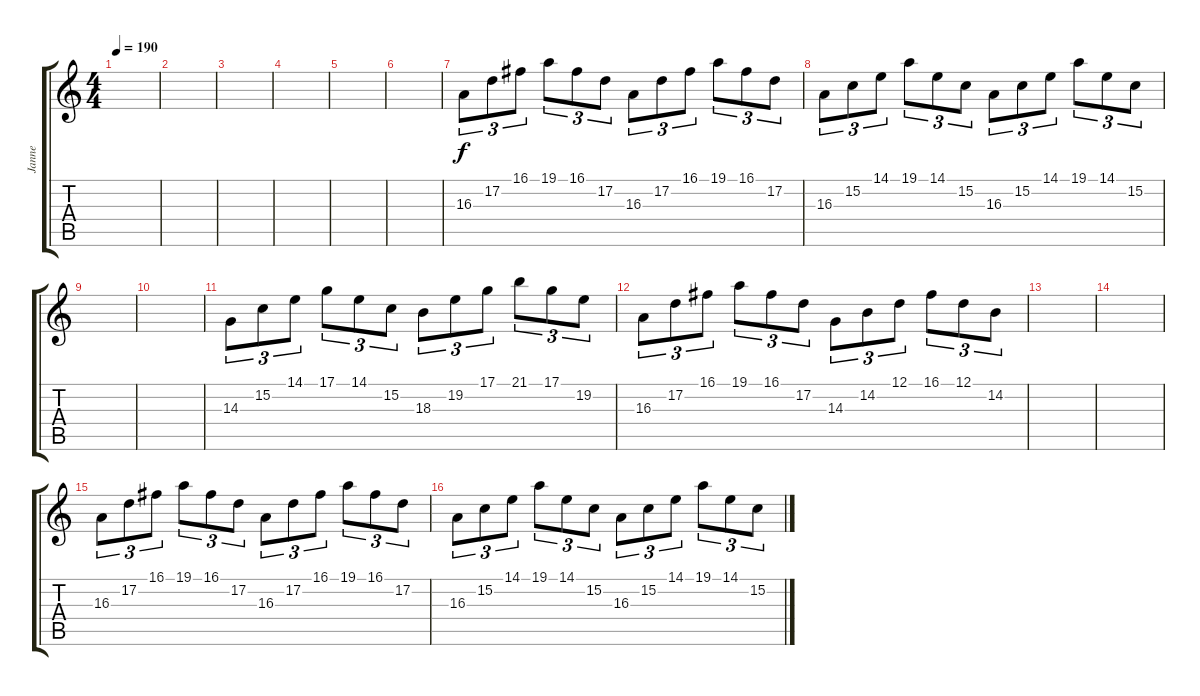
\track ("Janne" "Janne") {instrument pad1newage}
\staff {score tabs}
\tuning (D4 A3 F3 C3 G2 D2) {hide}
\ts (4 4)
\tempo 190
\clef g2
\ks c
|
|
|
|
|
|
16.3.8{tu (3 2) dy f} 17.2.8{tu (3 2)} 16.1.8{tu (3 2)} 19.1.8{tu (3 2)} 16.1.8{tu (3 2)} 17.2.8{tu (3 2)} 16.3.8{tu (3 2)} 17.2.8{tu (3 2)} 16.1.8{tu (3 2)} 19.1.8{tu (3 2)} 16.1.8{tu (3 2)} 17.2.8{tu (3 2)} |
16.3.8{tu (3 2)} 15.2.8{tu (3 2)} 14.1.8{tu (3 2)} 19.1.8{tu (3 2)} 14.1.8{tu (3 2)} 15.2.8{tu (3 2)} 16.3.8{tu (3 2)} 15.2.8{tu (3 2)} 14.1.8{tu (3 2)} 19.1.8{tu (3 2)} 14.1.8{tu (3 2)} 15.2.8{tu (3 2)} |
|
|
14.3.8{tu (3 2)} 15.2.8{tu (3 2)} 14.1.8{tu (3 2)} 17.1.8{tu (3 2)} 14.1.8{tu (3 2)} 15.2.8{tu (3 2)} 18.3.8{tu (3 2)} 19.2.8{tu (3 2)} 17.1.8{tu (3 2)} 21.1.8{tu (3 2)} 17.1.8{tu (3 2)} 19.2.8{tu (3 2)} |
16.3.8{tu (3 2)} 17.2.8{tu (3 2)} 16.1.8{tu (3 2)} 19.1.8{tu (3 2)} 16.1.8{tu (3 2)} 17.2.8{tu (3 2)} 14.3.8{tu (3 2)} 14.2.8{tu (3 2)} 12.1.8{tu (3 2)} 16.1.8{tu (3 2)} 12.1.8{tu (3 2)} 14.2.8{tu (3 2)} |
|
|
16.3.8{tu (3 2)} 17.2.8{tu (3 2)} 16.1.8{tu (3 2)} 19.1.8{tu (3 2)} 16.1.8{tu (3 2)} 17.2.8{tu (3 2)} 16.3.8{tu (3 2)} 17.2.8{tu (3 2)} 16.1.8{tu (3 2)} 19.1.8{tu (3 2)} 16.1.8{tu (3 2)} 17.2.8{tu (3 2)} |
16.3.8{tu (3 2)} 15.2.8{tu (3 2)} 14.1.8{tu (3 2)} 19.1.8{tu (3 2)} 14.1.8{tu (3 2)} 15.2.8{tu (3 2)} 16.3.8{tu (3 2)} 15.2.8{tu (3 2)} 14.1.8{tu (3 2)} 19.1.8{tu (3 2)} 14.1.8{tu (3 2)} 15.2.8{tu (3 2)}
